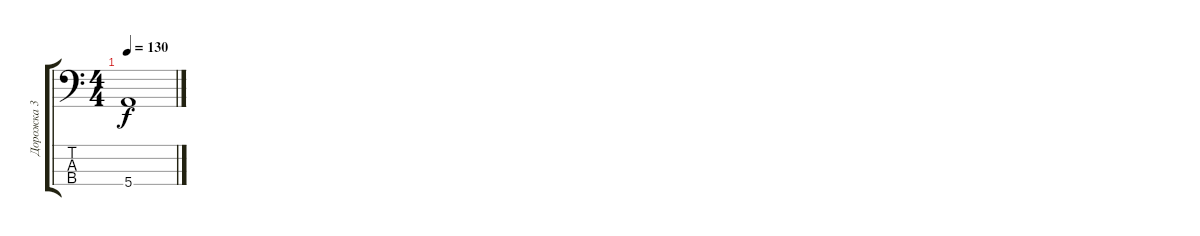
\track ("Дорожка 3" "Дорожка 3") {instrument electricbassfinger}
\staff {score tabs}
\tuning (G2 D2 A1 E1) {hide}
\ts (4 4)
\tempo 130
\clef f4
\ks c
5.4.1{dy f}
